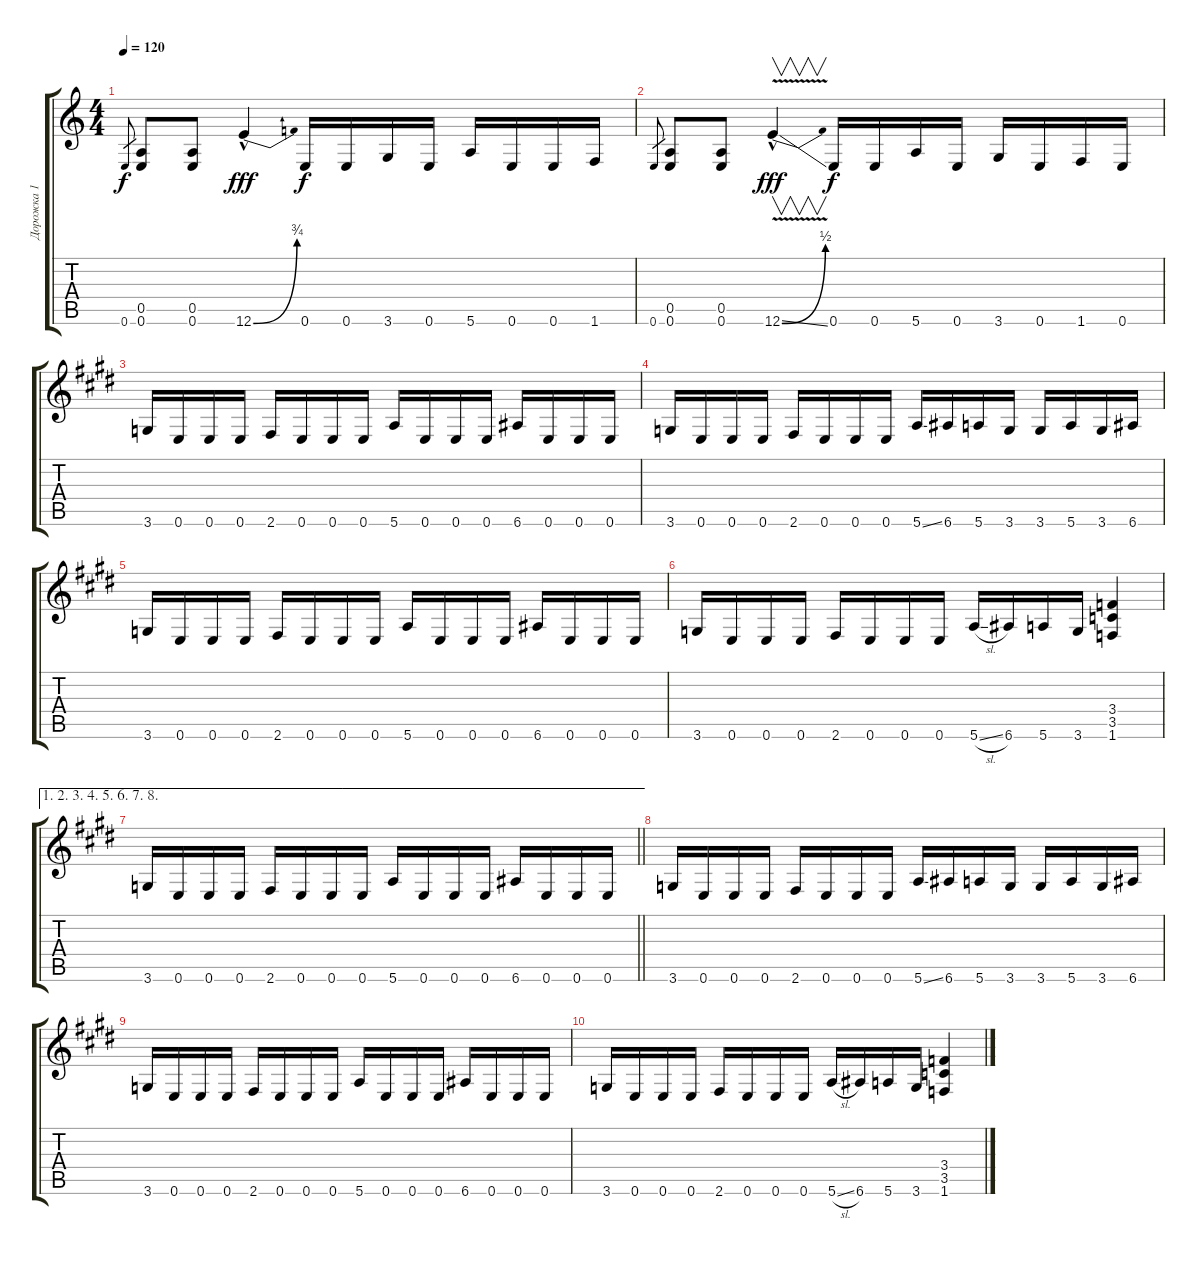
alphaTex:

\track ("Дорожка 1" "Дорожка 1") {instrument distortionguitar}
\staff {score tabs}
\tuning (E4 B3 G3 D3 A2 E2) {hide}
\ts (4 4)
\tempo 120
\clef g2
\ks c
0.6.8{gr dy f} (0.5 0.6).8 (0.5 0.6).8 12.6{be (bend 0 0 60 3) hac}.4{dy fff} 0.6.16{dy f} 0.6.16 3.6.16 0.6.16 5.6.16 0.6.16 0.6.16 1.6.16 |
0.6.8{gr} (0.5 0.6).8 (0.5 0.6).8 12.6{be (bend 0 0 60 2) v ss hac}.4{v dy fff} 0.6.16{dy f} 0.6.16 5.6.16 0.6.16 3.6.16 0.6.16 1.6.16 0.6.16 |
\ks c#minor
3.6.16 0.6.16 0.6.16 0.6.16 2.6.16 0.6.16 0.6.16 0.6.16 5.6.16 0.6.16 0.6.16 0.6.16 6.6.16 0.6.16 0.6.16 0.6.16 |
3.6.16 0.6.16 0.6.16 0.6.16 2.6.16 0.6.16 0.6.16 0.6.16 5.6{ss}.16 6.6.16 5.6.16 3.6.16 3.6.16 5.6.16 3.6.16 6.6.16 |
3.6.16 0.6.16 0.6.16 0.6.16 2.6.16 0.6.16 0.6.16 0.6.16 5.6.16 0.6.16 0.6.16 0.6.16 6.6.16 0.6.16 0.6.16 0.6.16 |
3.6.16 0.6.16 0.6.16 0.6.16 2.6.16 0.6.16 0.6.16 0.6.16 5.6{sl}.16 6.6.16 5.6.16 3.6.16 (3.4 3.5 1.6).4 |
\ae (1 2 3 4 5 6 7 8)
\barLineRight lightlight
3.6.16 0.6.16 0.6.16 0.6.16 2.6.16 0.6.16 0.6.16 0.6.16 5.6.16 0.6.16 0.6.16 0.6.16 6.6.16 0.6.16 0.6.16 0.6.16 |
3.6.16 0.6.16 0.6.16 0.6.16 2.6.16 0.6.16 0.6.16 0.6.16 5.6{ss}.16 6.6.16 5.6.16 3.6.16 3.6.16 5.6.16 3.6.16 6.6.16 |
3.6.16 0.6.16 0.6.16 0.6.16 2.6.16 0.6.16 0.6.16 0.6.16 5.6.16 0.6.16 0.6.16 0.6.16 6.6.16 0.6.16 0.6.16 0.6.16 |
3.6.16 0.6.16 0.6.16 0.6.16 2.6.16 0.6.16 0.6.16 0.6.16 5.6{sl}.16 6.6.16 5.6.16 3.6.16 (3.4 3.5 1.6).4
